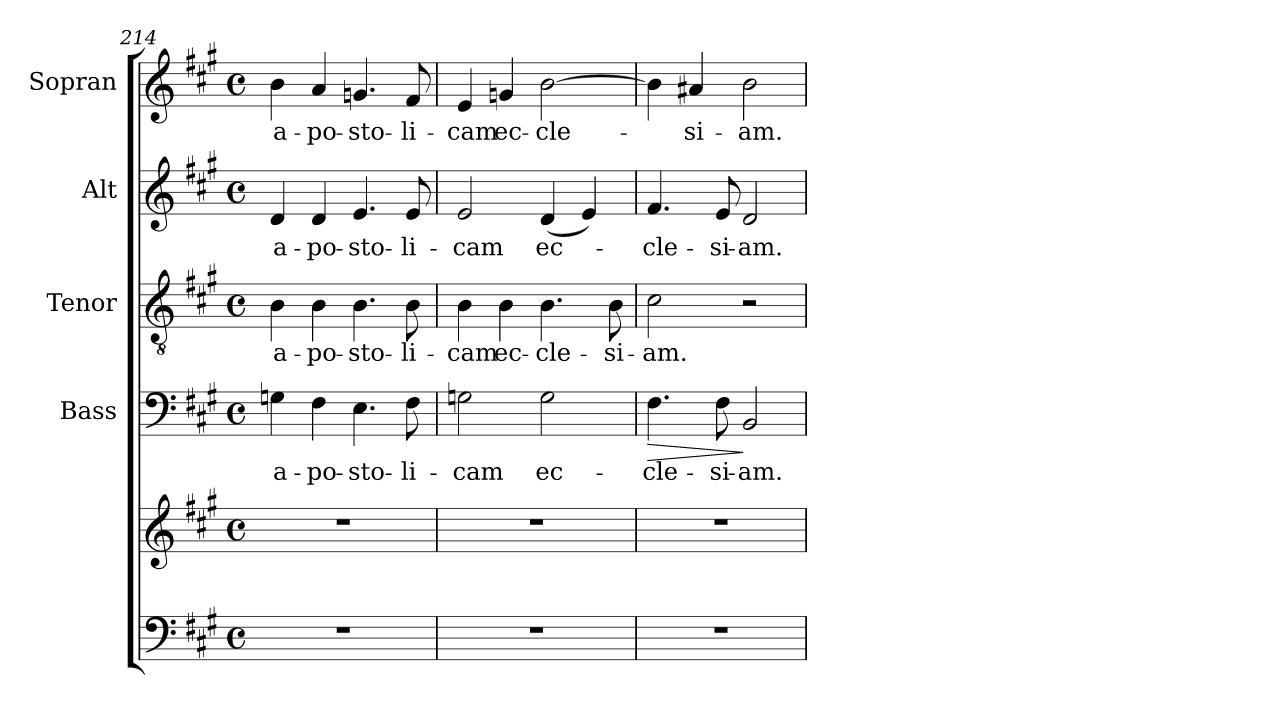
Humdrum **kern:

**kern	**kern	**kern	**text	**dynam	**kern	**text	**kern	**text	**kern	**text
*part5	*part5	*part4	*part4	*part4	*part3	*part3	*part2	*part2	*part1	*part1
*staff6	*staff5	*staff4	*staff4	*staff4	*staff3	*staff3	*staff2	*staff2	*staff1	*staff1
*	*	*I"Bass	*	*	*I"Tenor	*	*I"Alt	*	*I"Sopran	*
*	*	*I'B.	*	*	*I'T.	*	*I'A.	*	*I'S.	*
*clefF4	*clefG2	*clefF4	*	*	*clefGv2	*	*clefG2	*	*clefG2	*
*k[f#c#g#]	*k[f#c#g#]	*k[f#c#g#]	*	*	*k[f#c#g#]	*	*k[f#c#g#]	*	*k[f#c#g#]	*
*A:	*A:	*A:	*	*	*A:	*	*A:	*	*A:	*
*M4/4	*M4/4	*M4/4	*	*	*M4/4	*	*M4/4	*	*M4/4	*
*met(c)	*met(c)	*met(c)	*	*	*met(c)	*	*met(c)	*	*met(c)	*
=214	=214	=214	=214	=214	=214	=214	=214	=214	=214	=214
!	!	!	!LO:LY:b	!	!	!LO:LY:b	!	!LO:LY:b	!	!LO:LY:b
1r	1r	4Gn\	a-	.	4B\	a-	4d/	a-	4b\	a-
!	!	!	!LO:LY:b	!	!	!LO:LY:b	!	!LO:LY:b	!	!LO:LY:b
.	.	4F#\	-po-	.	4B\	-po-	4d/	-po-	4a/	-po-
!	!	!	!LO:LY:b	!	!	!LO:LY:b	!	!LO:LY:b	!	!LO:LY:b
.	.	4.E\	-sto-	.	4.B\	-sto-	4.e/	-sto-	4.gn/	-sto-
!	!	!	!LO:LY:b	!	!	!LO:LY:b	!	!LO:LY:b	!	!LO:LY:b
.	.	8F#\	-li-	.	8B\	-li-	8e/	-li-	8f#/	-li-
!!LO:LB:g=z
=215	=215	=215	=215	=215	=215	=215	=215	=215	=215	=215
!	!	!	!LO:LY:b	!	!	!LO:LY:b	!	!LO:LY:b	!	!LO:LY:b
1r	1r	2Gn\	-cam	.	4B\	-cam	2e/	-cam	4e/	-cam
!	!	!	!	!	!	!LO:LY:b	!	!	!	!LO:LY:b
.	.	.	.	.	4B\	ec-	.	.	4gn/	ec-
!	!	!	!LO:LY:b	!	!	!LO:LY:b	!	!LO:LY:b	!	!LO:LY:b
.	.	2G\	ec-	.	4.B\	-cle-	(<4d/	ec-	[2b\	-cle-
.	.	.	.	.	.	.	4e/)	.	.	.
!	!	!	!	!	!	!LO:LY:b	!	!	!	!
.	.	.	.	.	8B\	-si-	.	.	.	.
=216	=216	=216	=216	=216	=216	=216	=216	=216	=216	=216
!	!	!	!LO:LY:b	!LO:HP:b	!	!LO:LY:b	!	!LO:LY:b	!	!
1r	1r	4.F#\	-cle-	>	2c#\	-am.	4.f#/	-cle-	4b\]	.
!	!	!	!	!	!	!	!	!	!	!LO:LY:b
.	.	.	.	.	.	.	.	.	4a#X/	-si-
!	!	!	!LO:LY:b	!	!	!	!	!LO:LY:b	!	!
.	.	8F#\	-si-	.	.	.	8e/	-si-	.	.
!	!	!	!LO:LY:b	!	!	!	!	!LO:LY:b	!	!LO:LY:b
.	.	2BB/	-am.	]	2r	.	2d/	-am.	2b\	-am.
=	=	=	=	=	=	=	=	=	=	=
*-	*-	*-	*-	*-	*-	*-	*-	*-	*-	*-
